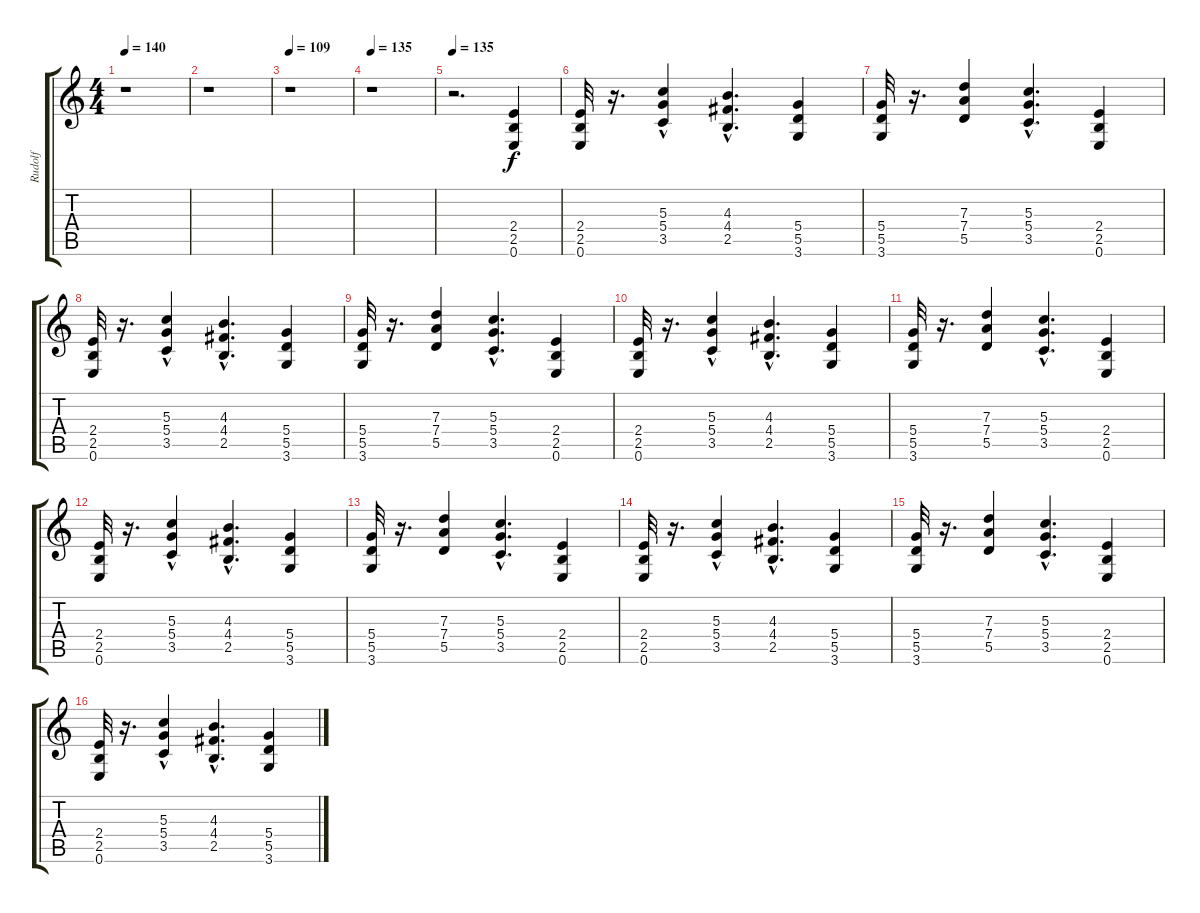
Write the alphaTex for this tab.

\track ("Rudolf" "Rudolf") {instrument overdrivenguitar}
\staff {score tabs}
\tuning (E4 B3 G3 D3 A2 E2) {hide}
\ts (4 4)
\tempo 140
\clef g2
\ks c
r.1{dy f instrument overdrivenguitar} |
r.1 |
\tempo 109
r.1 |
\tempo 135
r.1 |
\tempo 135
r.2{d} (2.4 2.5 0.6).4 |
(2.4 2.5 0.6).32 r.16{d} (5.3{hac} 5.4 3.5).4 (4.3{hac} 4.4{hac} 2.5{hac}).4{d} (5.4 5.5 3.6).4 |
(5.4 5.5 3.6).32 r.16{d} (7.3 7.4 5.5).4 (5.3{hac} 5.4{hac} 3.5{hac}).4{d} (2.4 2.5 0.6).4 |
(2.4 2.5 0.6).32 r.16{d} (5.3{hac} 5.4 3.5).4 (4.3{hac} 4.4{hac} 2.5{hac}).4{d} (5.4 5.5 3.6).4 |
(5.4 5.5 3.6).32 r.16{d} (7.3 7.4 5.5).4 (5.3{hac} 5.4{hac} 3.5{hac}).4{d} (2.4 2.5 0.6).4 |
(2.4 2.5 0.6).32 r.16{d} (5.3{hac} 5.4 3.5).4 (4.3{hac} 4.4{hac} 2.5{hac}).4{d} (5.4 5.5 3.6).4 |
(5.4 5.5 3.6).32 r.16{d} (7.3 7.4 5.5).4 (5.3{hac} 5.4{hac} 3.5{hac}).4{d} (2.4 2.5 0.6).4 |
(2.4 2.5 0.6).32 r.16{d} (5.3{hac} 5.4 3.5).4 (4.3{hac} 4.4{hac} 2.5{hac}).4{d} (5.4 5.5 3.6).4 |
(5.4 5.5 3.6).32 r.16{d} (7.3 7.4 5.5).4 (5.3{hac} 5.4{hac} 3.5{hac}).4{d} (2.4 2.5 0.6).4 |
(2.4 2.5 0.6).32 r.16{d} (5.3{hac} 5.4 3.5).4 (4.3{hac} 4.4{hac} 2.5{hac}).4{d} (5.4 5.5 3.6).4 |
(5.4 5.5 3.6).32 r.16{d} (7.3 7.4 5.5).4 (5.3{hac} 5.4{hac} 3.5{hac}).4{d} (2.4 2.5 0.6).4 |
(2.4 2.5 0.6).32 r.16{d} (5.3{hac} 5.4 3.5).4 (4.3{hac} 4.4{hac} 2.5{hac}).4{d} (5.4 5.5 3.6).4
